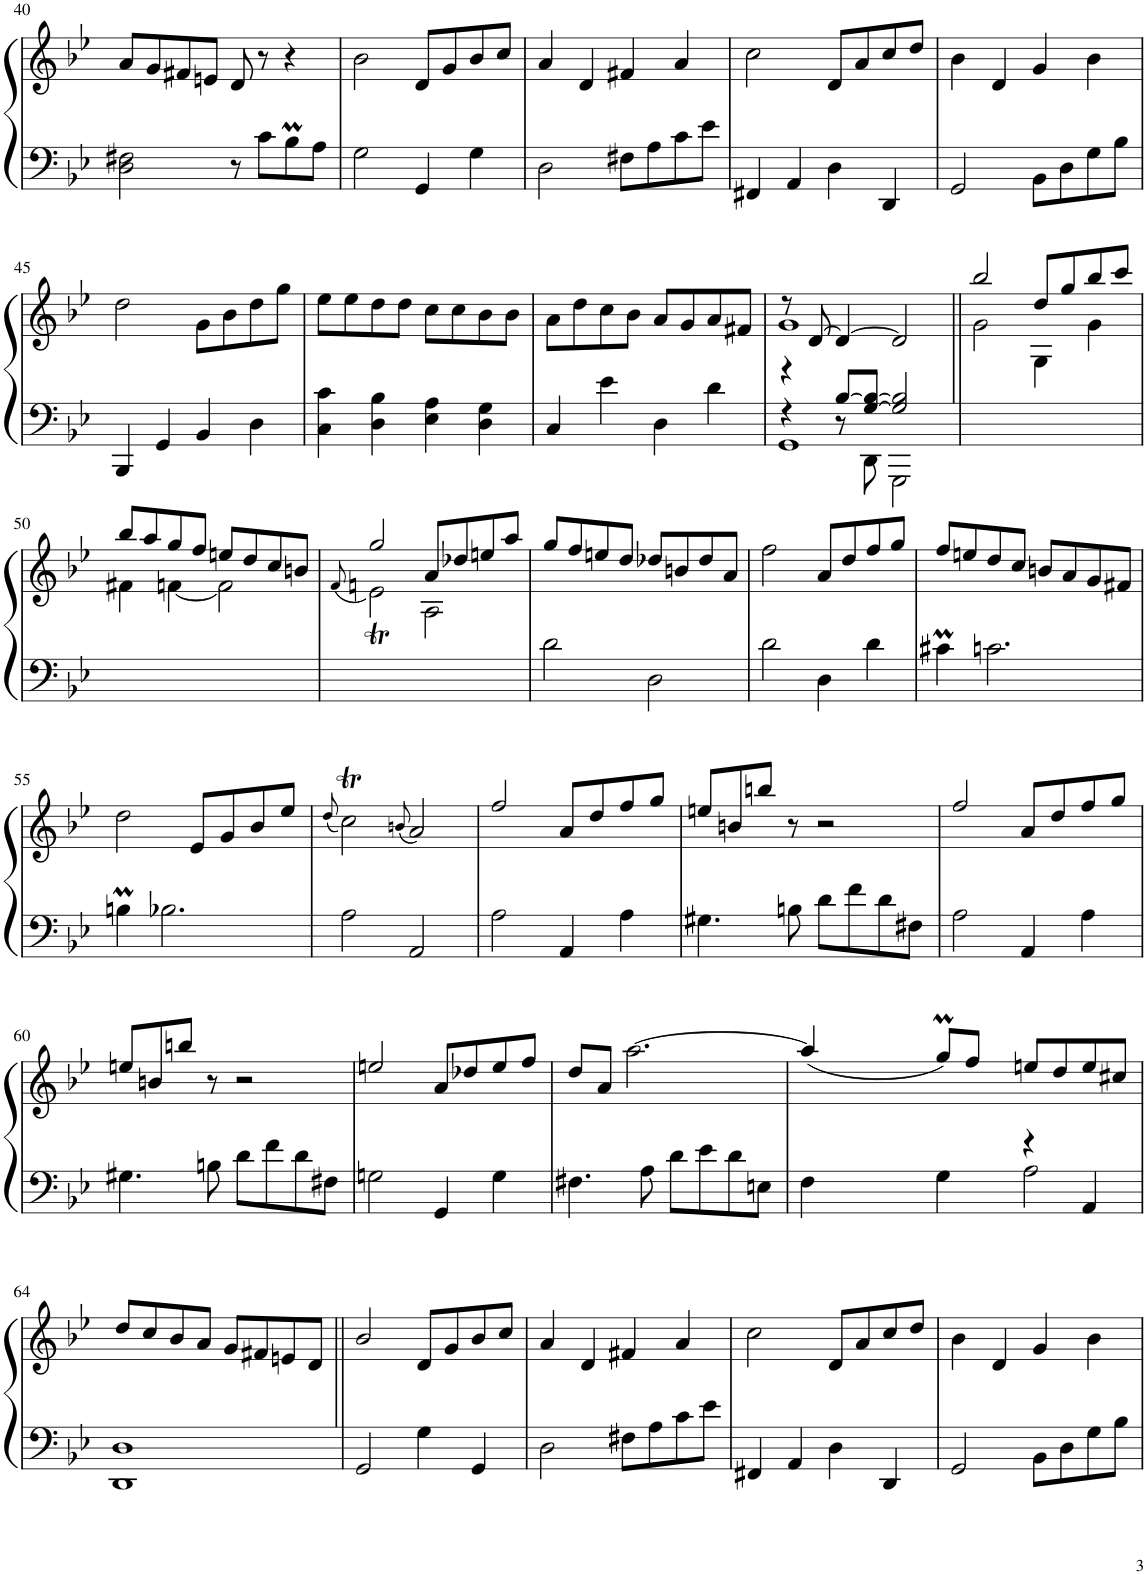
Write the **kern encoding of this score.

**kern	**kern
*part2	*part1
*staff2	*staff1
*I"Piano	*I"Piano
*I'Pno	*I'Pno
!!LO:PB:g=z
*clefF4	*clefG2
*k[b-e-]	*k[b-e-]
*M4/4	*
*met(c)	*
=40	=40
2D\ 2F#X\	8a/L
.	8g/
.	8f#X/
.	8en/J
8r	8d/
8c\L	8r
8B-M\	4r
8A\J	.
=41	=41
2G\	2b-\
4GG/	8d/L
.	8g/
4G\	8b-/
.	8cc/J
=42	=42
2D\	4a/
.	4d/
8F#X\L	4f#X/
8A\	.
8c\	4a/
8e-\J	.
=43	=43
4FF#X/	2cc\
4AA/	.
4D\	8d/L
.	8a/
4DD/	8cc/
.	8dd/J
=44	=44
2GG/	4b-\
.	4d/
8BB-\L	4g/
8D\	.
8G\	4b-\
8B-\J	.
!!LO:LB:g=z
=45	=45
4BBB-/	2dd\
4GG/	.
4BB-/	8g\L
.	8b-\
4D\	8dd\
.	8gg\J
=46	=46
4C\ 4c\	8ee-\L
.	8ee-\
4D\ 4B-\	8dd\
.	8dd\J
4E-\ 4A\	8cc\L
.	8cc\
4D\ 4G\	8b-\
.	8b-\J
=47	=47
4C/	8a\L
.	8dd\
4e-\	8cc\
.	8b-\J
4D\	8a/L
.	8g/
4d\	8a/
.	8f#X/J
=48	=48
*^	*^
*	*^	*	*
4r	4r	1GG	8r	1g
.	.	.	[8d/	.
[8B-/L	8r	.	4d/_	.
[8G/ 8B-/_J	8DD\	.	.	.
2G/] 2B-/]	2GGG\	.	2d/]	.
*v	*v	*v	*	*
=49||	=49||	=49||
1ryy	2bb-/	2g\
.	8dd/L	4G\
.	8gg/	.
.	8bb-/	4g\
.	8ccc/J	.
!!LO:LB:g=z	!!
=50	=50	=50
1ryy	8bb-/L	4f#X\
.	8aa/	.
.	8gg/	[4fn\
.	8ff/J	.
.	8een/L	2f\]
.	8dd/	.
.	8cc/	.
.	8bn/J	.
=51	=51	=51
.	.	(8qf/
1ryy	2gg/	2ent\)
.	8a/L	2A\
.	8dd-X/	.
.	8een/	.
.	8aa/J	.
*	*v	*v
=52	=52
2d\	8gg/L
.	8ff/
.	8een/
.	8dd/J
2D\	8dd-X/L
.	8bn/
.	8dd-/
.	8a/J
=53	=53
2d\	2ff\
4D\	8a/L
.	8dd/
4d\	8ff/
.	8gg/J
=54	=54
4c#Xm\	8ff/L
.	8een/
2.cn\	8dd/
.	8cc/J
.	8bn/L
.	8a/
.	8g/
.	8f#X/J
!!LO:LB:g=z
=55	=55
4Bnm\	2dd\
2.B-X\	.
.	8e-/L
.	8g/
.	8b-/
.	8ee-/J
=56	=56
.	(8qdd/
2A\	2ccT\)
.	(8qbn/
2AA/	2a/)
=57	=57
2A\	2ff/
4AA/	8a/L
.	8dd/
4A\	8ff/
.	8gg/J
=58	=58
4.G#X\	8een/L
.	8bn/
.	8bbn/J
8Bn\	8r
8d\L	2r
8f\	.
8d\	.
8F#X\J	.
=59	=59
2A\	2ff/
4AA/	8a/L
.	8dd/
4A\	8ff/
.	8gg/J
!!LO:LB:g=z
=60	=60
4.G#X\	8een/L
.	8bn/
.	8bbn/J
8Bn\	8r
8d\L	2r
8f\	.
8d\	.
8F#X\J	.
=61	=61
2Gn\	2een/
4GG/	8a/L
.	8dd-X/
4G\	8ee/
.	8ff/J
=62	=62
4.F#X\	8dd/L
.	8a/J
.	[2.aa\
8A\	.
8d\L	.
8e-\	.
8d\	.
8En\J	.
=63	=63
*^	*
4F\	8ryy	(4aa/]
*v	*v	*
2.ryy	2.ryy
4ryy	4ryy
4G\	8ggM/L)
.	8ff/J
8ryy	8ryy
*^	*
4r	2A\	8een/L
.	.	8dd/
4AA/	.	8ee/
.	.	8cc#X/J
*v	*v	*
!!LO:LB:g=z
=64	=64
1DD 1D	8dd/L
.	4ryy
.	8cc/
.	8b-/
.	8a/J
.	8g/L
.	8f#X/
4ryy	8en/
.	8d/J
=65||	=65||
2GG/	2b-/
4G\	8d/L
.	8g/
4GG/	8b-/
.	8cc/J
=66	=66
2D\	4a/
.	4d/
8F#X\L	4f#X/
8A\	.
8c\	4a/
8e-\J	.
=67	=67
4FF#X/	2cc\
4AA/	.
4D\	8d/L
.	8a/
4DD/	8cc/
.	8dd/J
=68	=68
2GG/	4b-\
.	4d/
8BB-\L	4g/
8D\	.
8G\	4b-\
8B-\J	.
=	=
*-	*-
